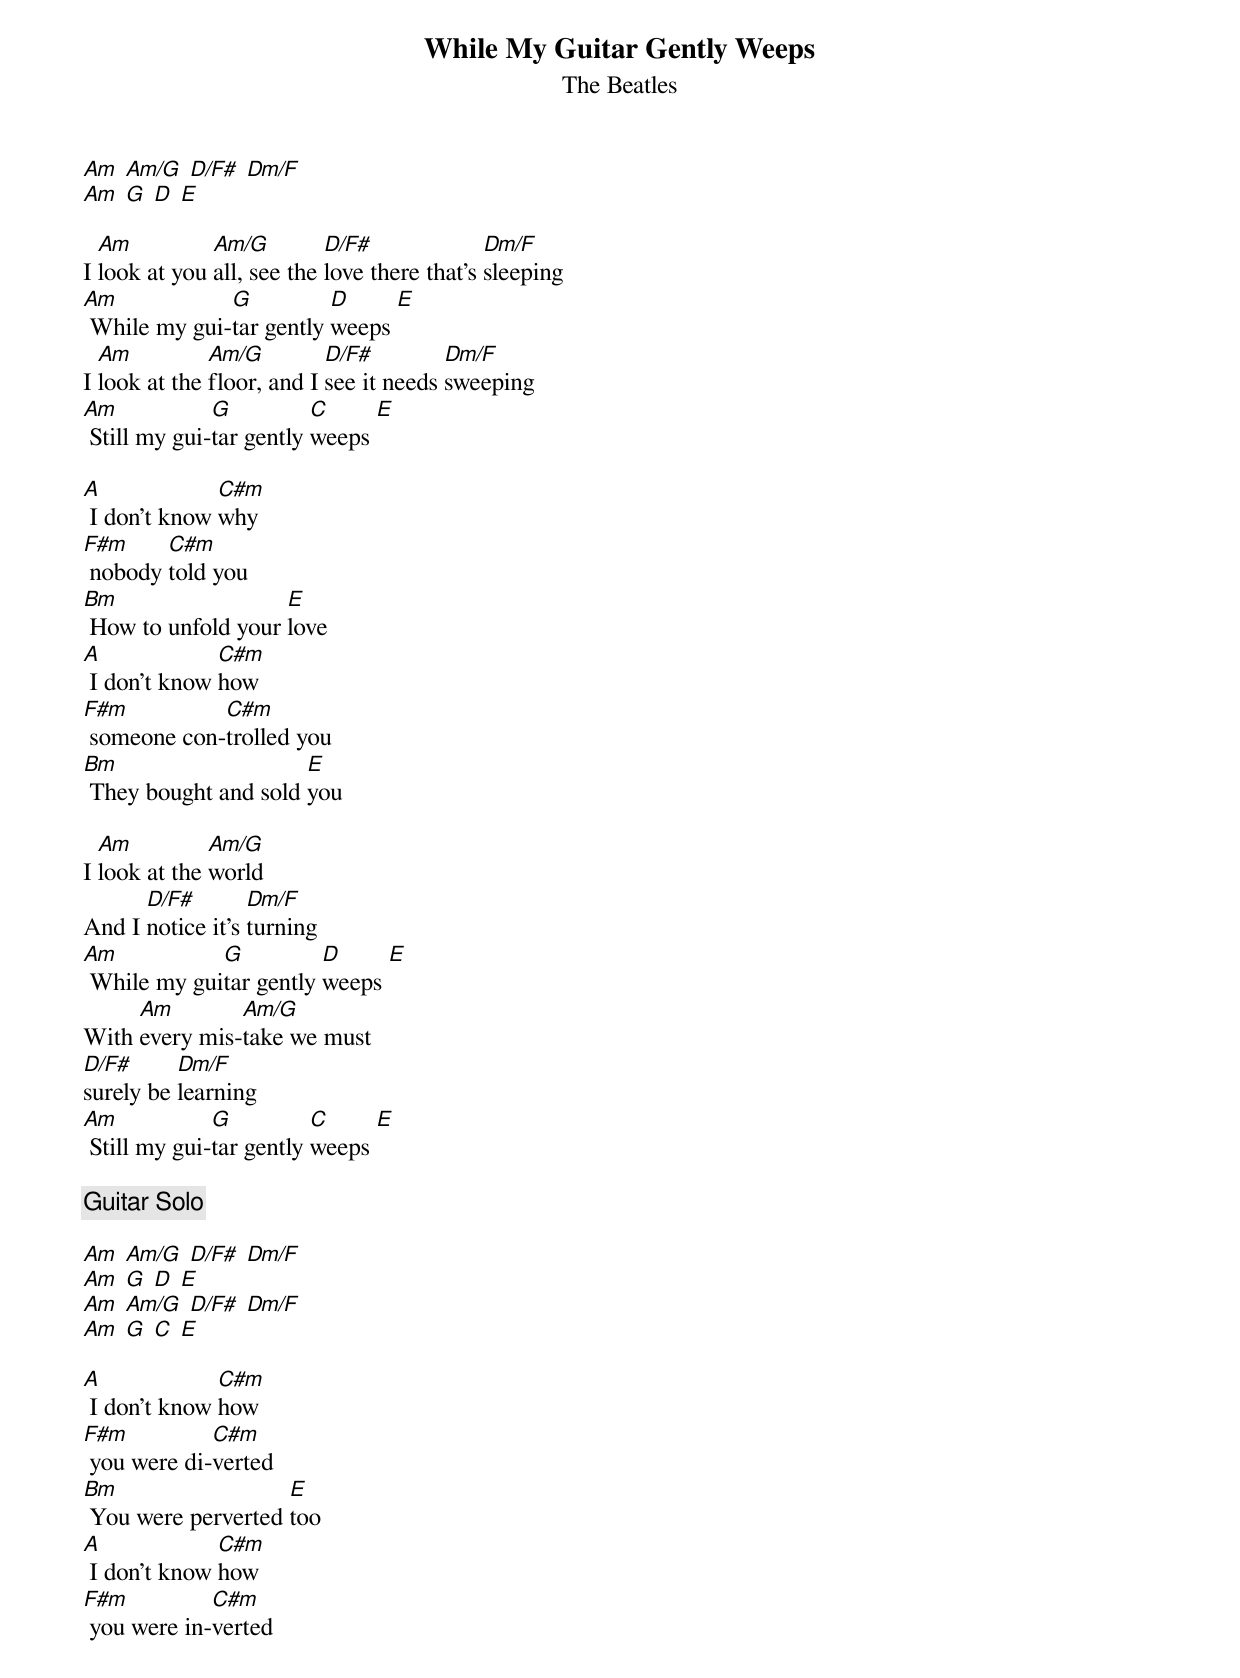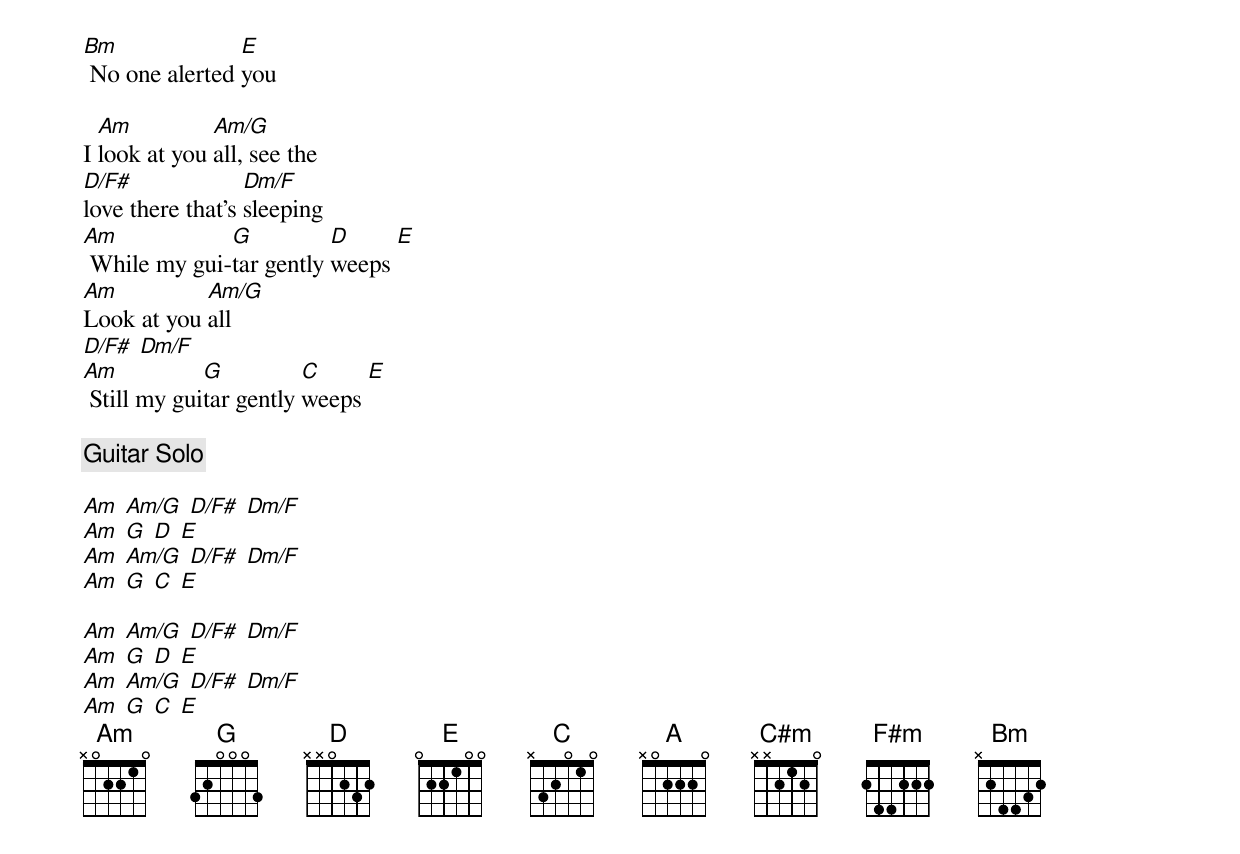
{title: While My Guitar Gently Weeps}
{subtitle: The Beatles}

[Am] [Am/G] [D/F#] [Dm/F]
[Am] [G] [D] [E]

I [Am]look at you [Am/G]all, see the [D/F#]love there that's [Dm/F]sleeping
[Am] While my gui-[G]tar gently [D]weeps [E]
I [Am]look at the [Am/G]floor, and I [D/F#]see it needs [Dm/F]sweeping
[Am] Still my gui-[G]tar gently [C]weeps [E]

[A] I don't know [C#m]why
[F#m] nobody [C#m]told you
[Bm] How to unfold your [E]love
[A] I don't know [C#m]how
[F#m] someone con-[C#m]trolled you
[Bm] They bought and sold [E]you

I [Am]look at the [Am/G]world
And I [D/F#]notice it's [Dm/F]turning
[Am] While my gui[G]tar gently [D]weeps [E]
With [Am]every mis-[Am/G]take we must
[D/F#]surely be [Dm/F]learning
[Am] Still my gui-[G]tar gently [C]weeps [E]

{comment: Guitar Solo}

[Am] [Am/G] [D/F#] [Dm/F]
[Am] [G] [D] [E]
[Am] [Am/G] [D/F#] [Dm/F]
[Am] [G] [C] [E]

[A] I don't know [C#m]how
[F#m] you were di-[C#m]verted
[Bm] You were perverted [E]too
[A] I don't know [C#m]how
[F#m] you were in-[C#m]verted
[Bm] No one alerted [E]you

I [Am]look at you [Am/G]all, see the
[D/F#]love there that's [Dm/F]sleeping
[Am] While my gui-[G]tar gently [D]weeps [E]
[Am]Look at you [Am/G]all
[D/F#] [Dm/F]
[Am] Still my gui[G]tar gently [C]weeps [E]

{comment: Guitar Solo}

[Am] [Am/G] [D/F#] [Dm/F]
[Am] [G] [D] [E]
[Am] [Am/G] [D/F#] [Dm/F]
[Am] [G] [C] [E]

[Am] [Am/G] [D/F#] [Dm/F]
[Am] [G] [D] [E]
[Am] [Am/G] [D/F#] [Dm/F]
[Am] [G] [C] [E]
